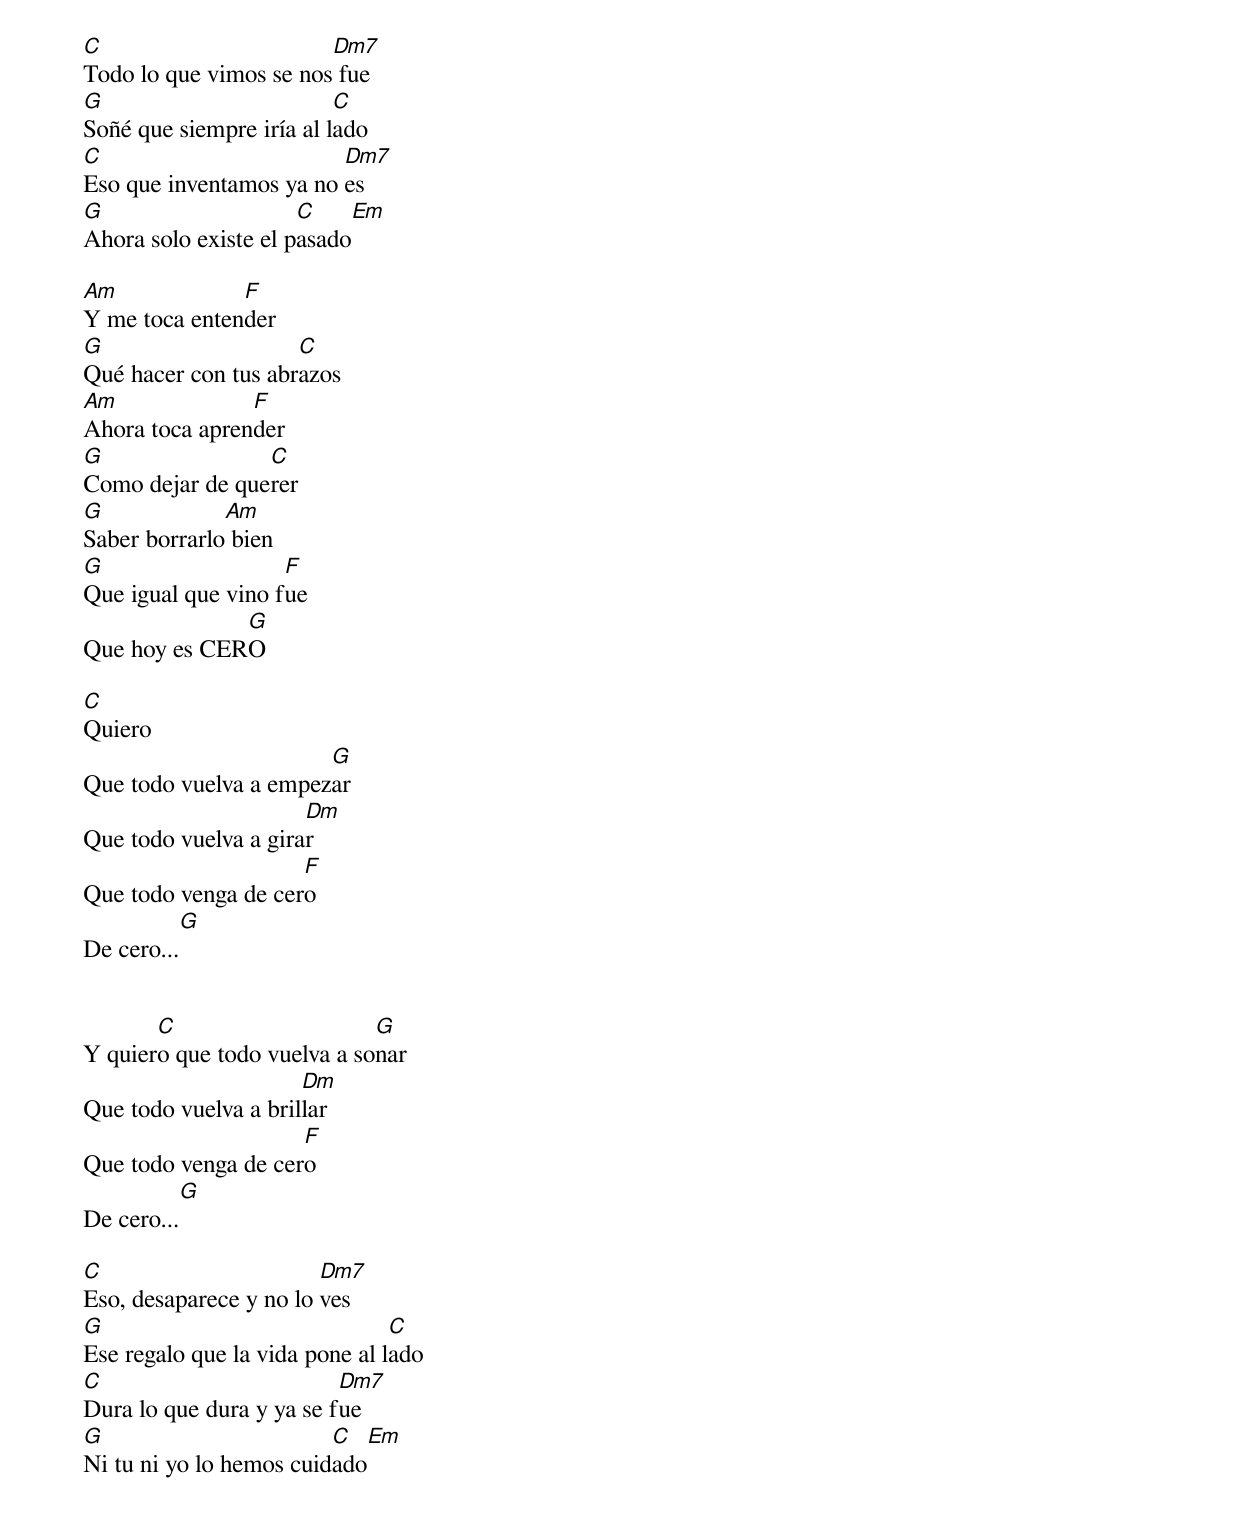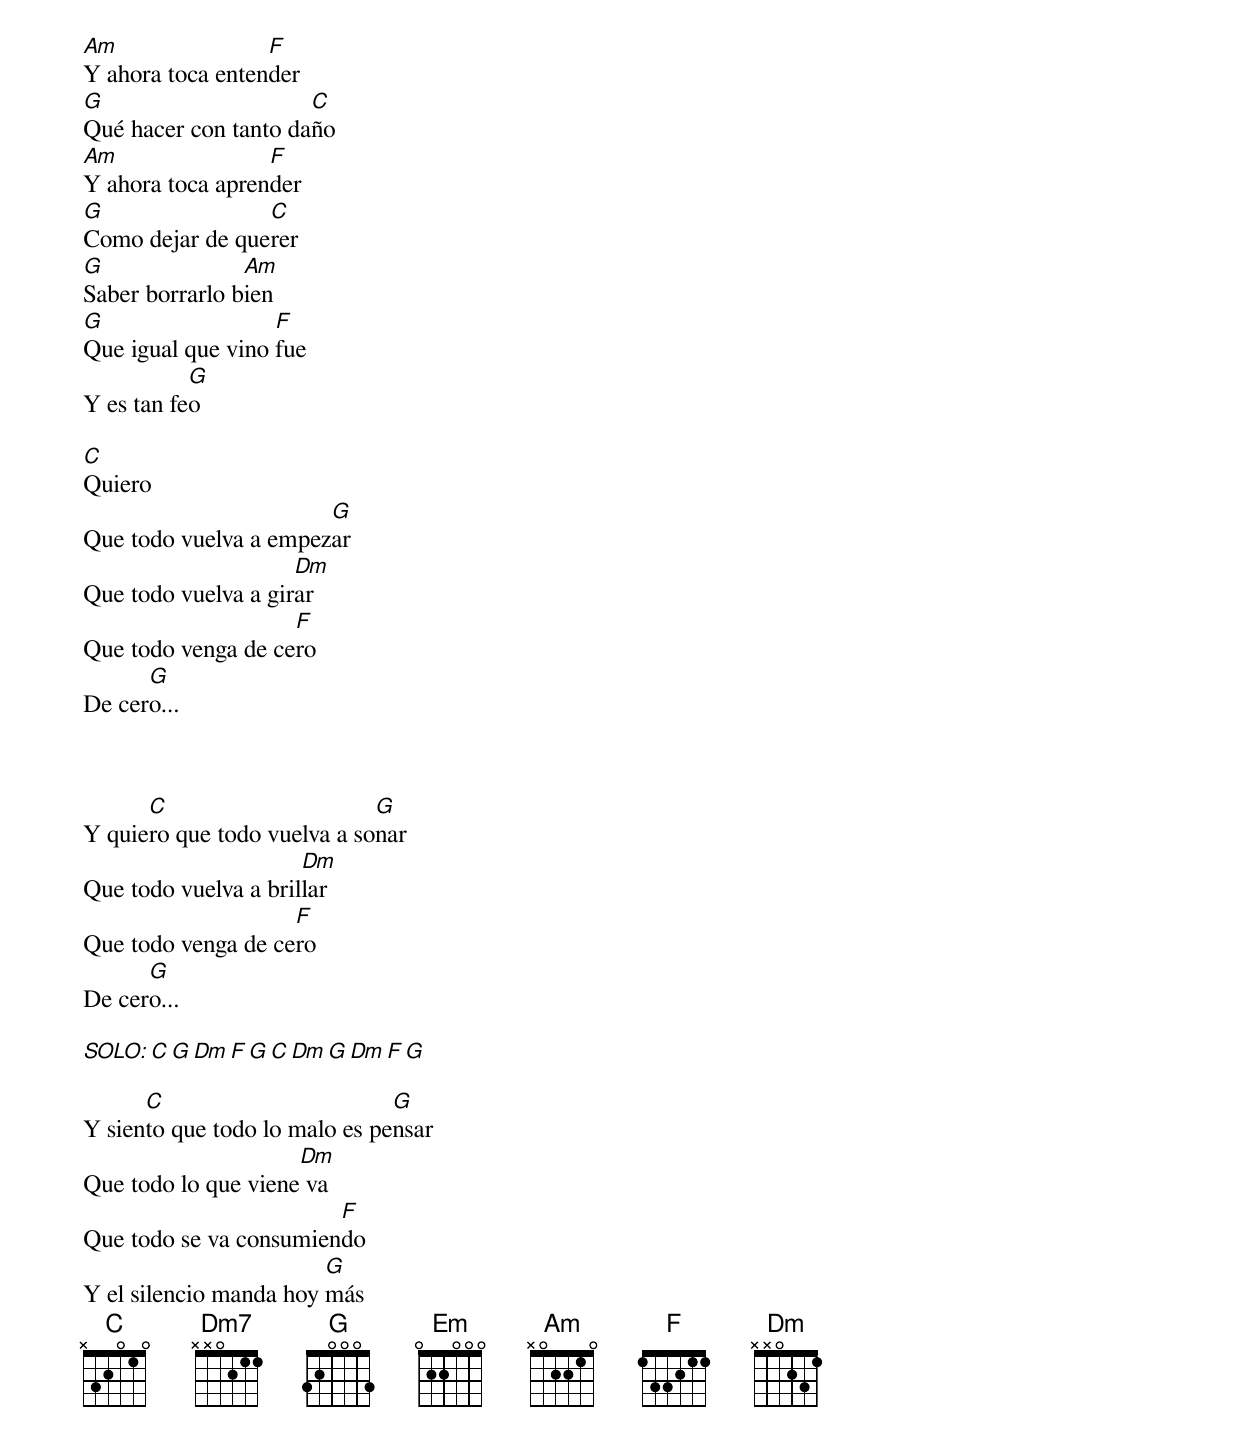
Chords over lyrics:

C                       Dm7
Todo lo que vimos se nos fue
G                         C
Soñé que siempre iría al lado
C                        Dm7
Eso que inventamos ya no es
G                     C              Em
Ahora solo existe el pasado

Am             F
Y me toca entender
G                    C
Qué hacer con tus abrazos
Am              F
Ahora toca aprender
G                C
Como dejar de querer
G             Am
Saber borrarlo bien
G                   F
Que igual que vino fue
              G
Que hoy es CERO

C
Quiero
                       G
Que todo vuelva a empezar
                      Dm
Que todo vuelva a girar
                     F
Que todo venga de cero
          G
De cero...


       C                     G
Y quiero que todo vuelva a sonar
                      Dm
Que todo vuelva a brillar
                     F
Que todo venga de cero
          G
De cero...

C                       Dm7
Eso, desaparece y no lo ves
G                               C
Ese regalo que la vida pone al lado
C                         Dm7
Dura lo que dura y ya se fue
G                        C       Em
Ni tu ni yo lo hemos cuidado

Am                F
Y ahora toca entender
G                     C
Qué hacer con tanto daño
Am                F
Y ahora toca aprender
G                C
Como dejar de querer
G               Am
Saber borrarlo bien
G                  F
Que igual que vino fue
           G
Y es tan feo

C
Quiero
                       G
Que todo vuelva a empezar
                     Dm
Que todo vuelva a girar
                    F
Que todo venga de cero
      G
De cero...



      C                      G
Y quiero que todo vuelva a sonar
                      Dm
Que todo vuelva a brillar
                    F
Que todo venga de cero
      G
De cero...

SOLO: C  G   Dm   F   G  C   Dm  G  Dm  F   G

      C                        G
Y siento que todo lo malo es pensar
                     Dm
Que todo lo que viene va
                        F
Que todo se va consumiendo
                        G
Y el silencio manda hoy más
